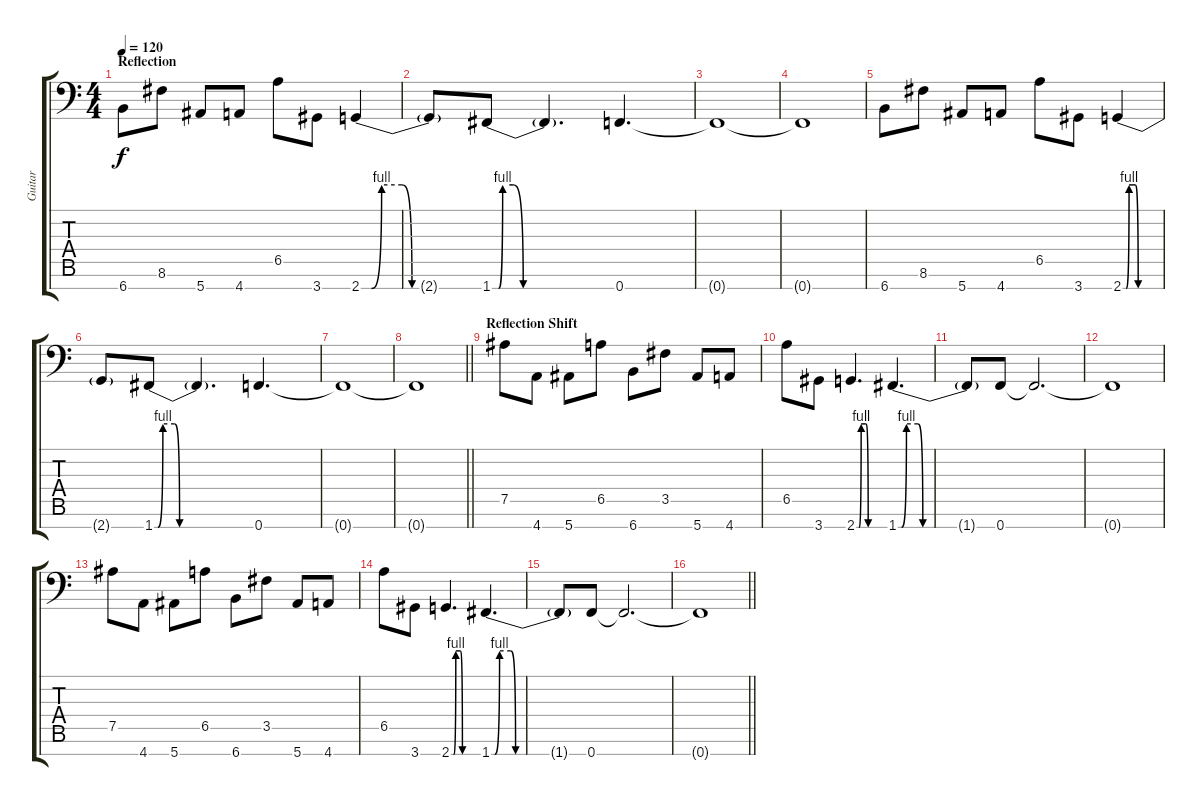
\track ("Guitar" "Guitar") {instrument distortionguitar}
\staff {score tabs}
\tuning (Bb3 Gb3 Db3 Ab2 Eb2 Bb1 F1) {hide}
\ts (4 4)
\section ("" "Reflection")
\tempo 120
\clef f4
\ks c
6.7.8{dy f} 8.6.8 5.7.8 4.7.8 6.5.8 3.7.8 2.7{be (custom 0 0 5 0 10 4 20 4 25 0 30 0 60 0)}.4 |
2.7{t}.8 1.7{be (custom 0 0 3 0 5 4 10 4 15 0 30 0 60 0)}.8 1.7{t}.4{d} 0.7.4{d} |
0.7{t}.1 |
0.7{t}.1 |
6.7.8 8.6.8 5.7.8 4.7.8 6.5.8 3.7.8 2.7{be (custom 0 0 5 0 10 4 20 4 25 0 30 0 60 0)}.4 |
2.7{t}.8 1.7{be (custom 0 0 2 0 5 4 12 4 15 0 17 0 30 0 60 0)}.8 1.7{t}.4{d} 0.7.4{d} |
0.7{t}.1 |
\barLineRight lightlight
0.7{t}.1 |
\section ("" "Reflection Shift")
7.5.8 4.7.8 5.7.8 6.5.8 6.7.8 3.5.8 5.7.8 4.7.8 |
6.5.8 3.7.8 2.7{be (custom 0 0 5 0 10 4 20 4 25 0 30 0 60 0)}.4{d} 1.7{be (custom 0 0 2 0 5 4 12 4 15 0 17 0 30 0 60 0)}.4{d} |
1.7{t}.8 0.7.8 0.7{t}.2{d} |
0.7{t}.1 |
7.5.8 4.7.8 5.7.8 6.5.8 6.7.8 3.5.8 5.7.8 4.7.8 |
6.5.8 3.7.8 2.7{be (custom 0 0 5 0 10 4 20 4 25 0 30 0 60 0)}.4{d} 1.7{be (custom 0 0 2 0 5 4 12 4 15 0 17 0 30 0 60 0)}.4{d} |
1.7{t}.8 0.7.8 0.7{t}.2{d} |
\barLineRight lightlight
0.7{t}.1
